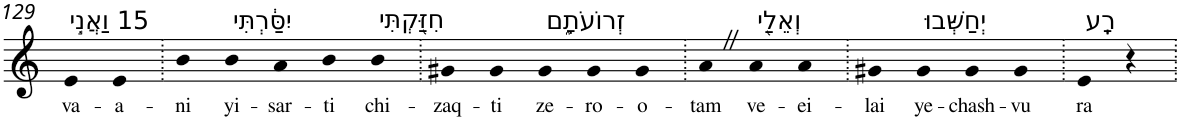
**kern	**text
*part1	*part1
*staff1	*staff1
*I"Piano	*
*I'Pno	*
!!LO:PB:g=z
*clefG2	*
*k[]	*
=129	=129
!LO:TX:a:t=15 וַאֲנִ֣י	!
!	!LO:LY:b
4e	va-
!	!LO:LY:b
4e	-a-
=130.	=130.
!	!LO:LY:b
4b	-ni
!LO:TX:a:t=יִסַּ֔רְתִּי	!
!	!LO:LY:b
4b	yi-
!	!LO:LY:b
4a	-sar-
!	!LO:LY:b
4b	-ti
!LO:TX:a:t=חִזַּ֖קְתִּי	!
!	!LO:LY:b
4b	chi-
=131.	=131.
!	!LO:LY:b
4g#X	-zaq-
!	!LO:LY:b
4g#	-ti
!LO:TX:a:t=זְרוֹעֹתָ֑ם	!
!	!LO:LY:b
4g#	ze-
!	!LO:LY:b
4g#	-ro-
!	!LO:LY:b
4g#	-o-
=132.	=132.
!	!LO:LY:b
4aZ	-tam
!LO:TX:a:t=וְאֵלַ֖י	!
!	!LO:LY:b
4a	ve-
!	!LO:LY:b
4a	-ei-
=133.	=133.
!	!LO:LY:b
4g#X	-lai
!LO:TX:a:t=יְחַשְּׁבוּ	!
!	!LO:LY:b
4g#	ye-
!	!LO:LY:b
4g#	-chash-
!	!LO:LY:b
4g#	-vu
=134.	=134.
!LO:TX:a:t=רָֽע	!
!	!LO:LY:b
4e	ra
4r	.
=.	=.
*-	*-
